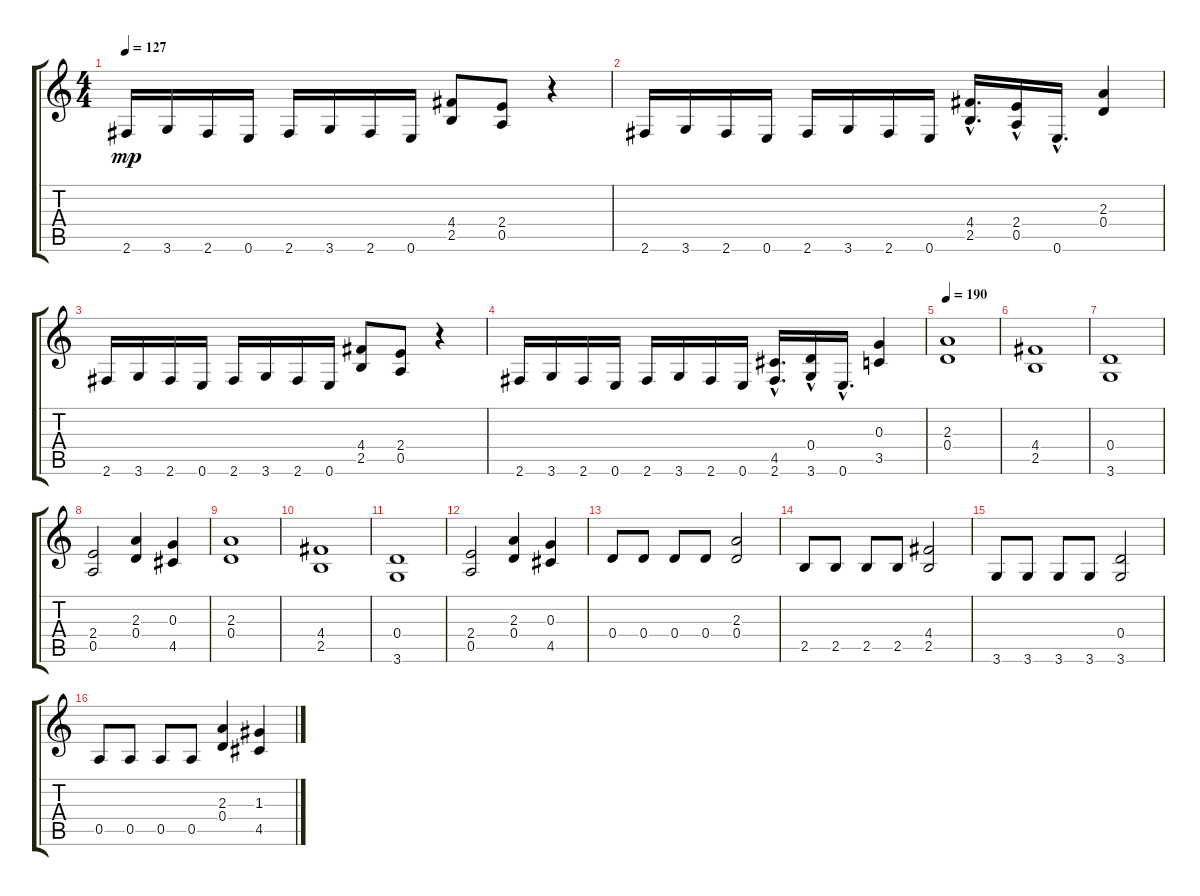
\track "" {instrument distortionguitar}
\staff {score tabs}
\tuning (E4 B3 G3 D3 A2 E2) {hide}
\ts (4 4)
\tempo 127
\clef g2
\ks c
2.6.16{dy mp} 3.6.16 2.6.16 0.6.16 2.6.16 3.6.16 2.6.16 0.6.16 (4.4 2.5).8 (2.4 0.5).8 r.4 |
2.6.16 3.6.16 2.6.16 0.6.16 2.6.16 3.6.16 2.6.16 0.6.16 (4.4{hac} 2.5{hac}).16{d} (2.4{hac} 0.5{hac}).16 0.6{hac}.16{d} (2.3 0.4).4 |
2.6.16 3.6.16 2.6.16 0.6.16 2.6.16 3.6.16 2.6.16 0.6.16 (4.4 2.5).8 (2.4 0.5).8 r.4 |
2.6.16 3.6.16 2.6.16 0.6.16 2.6.16 3.6.16 2.6.16 0.6.16 (4.5{hac} 2.6{hac}).16{d} (0.4{hac} 3.6{hac}).16 0.6{hac}.16{d} (0.3 3.5).4 |
\tempo 190
(2.3 0.4).1 |
(4.4 2.5).1 |
(0.4 3.6).1 |
(2.4 0.5).2 (2.3 0.4).4 (0.3 4.5).4 |
(2.3 0.4).1 |
(4.4 2.5).1 |
(0.4 3.6).1 |
(2.4 0.5).2 (2.3 0.4).4 (0.3 4.5).4 |
0.4.8 0.4.8 0.4.8 0.4.8 (2.3 0.4).2 |
2.5.8 2.5.8 2.5.8 2.5.8 (4.4 2.5).2 |
3.6.8 3.6.8 3.6.8 3.6.8 (0.4 3.6).2 |
0.5.8 0.5.8 0.5.8 0.5.8 (2.3 0.4).4 (1.3 4.5).4
